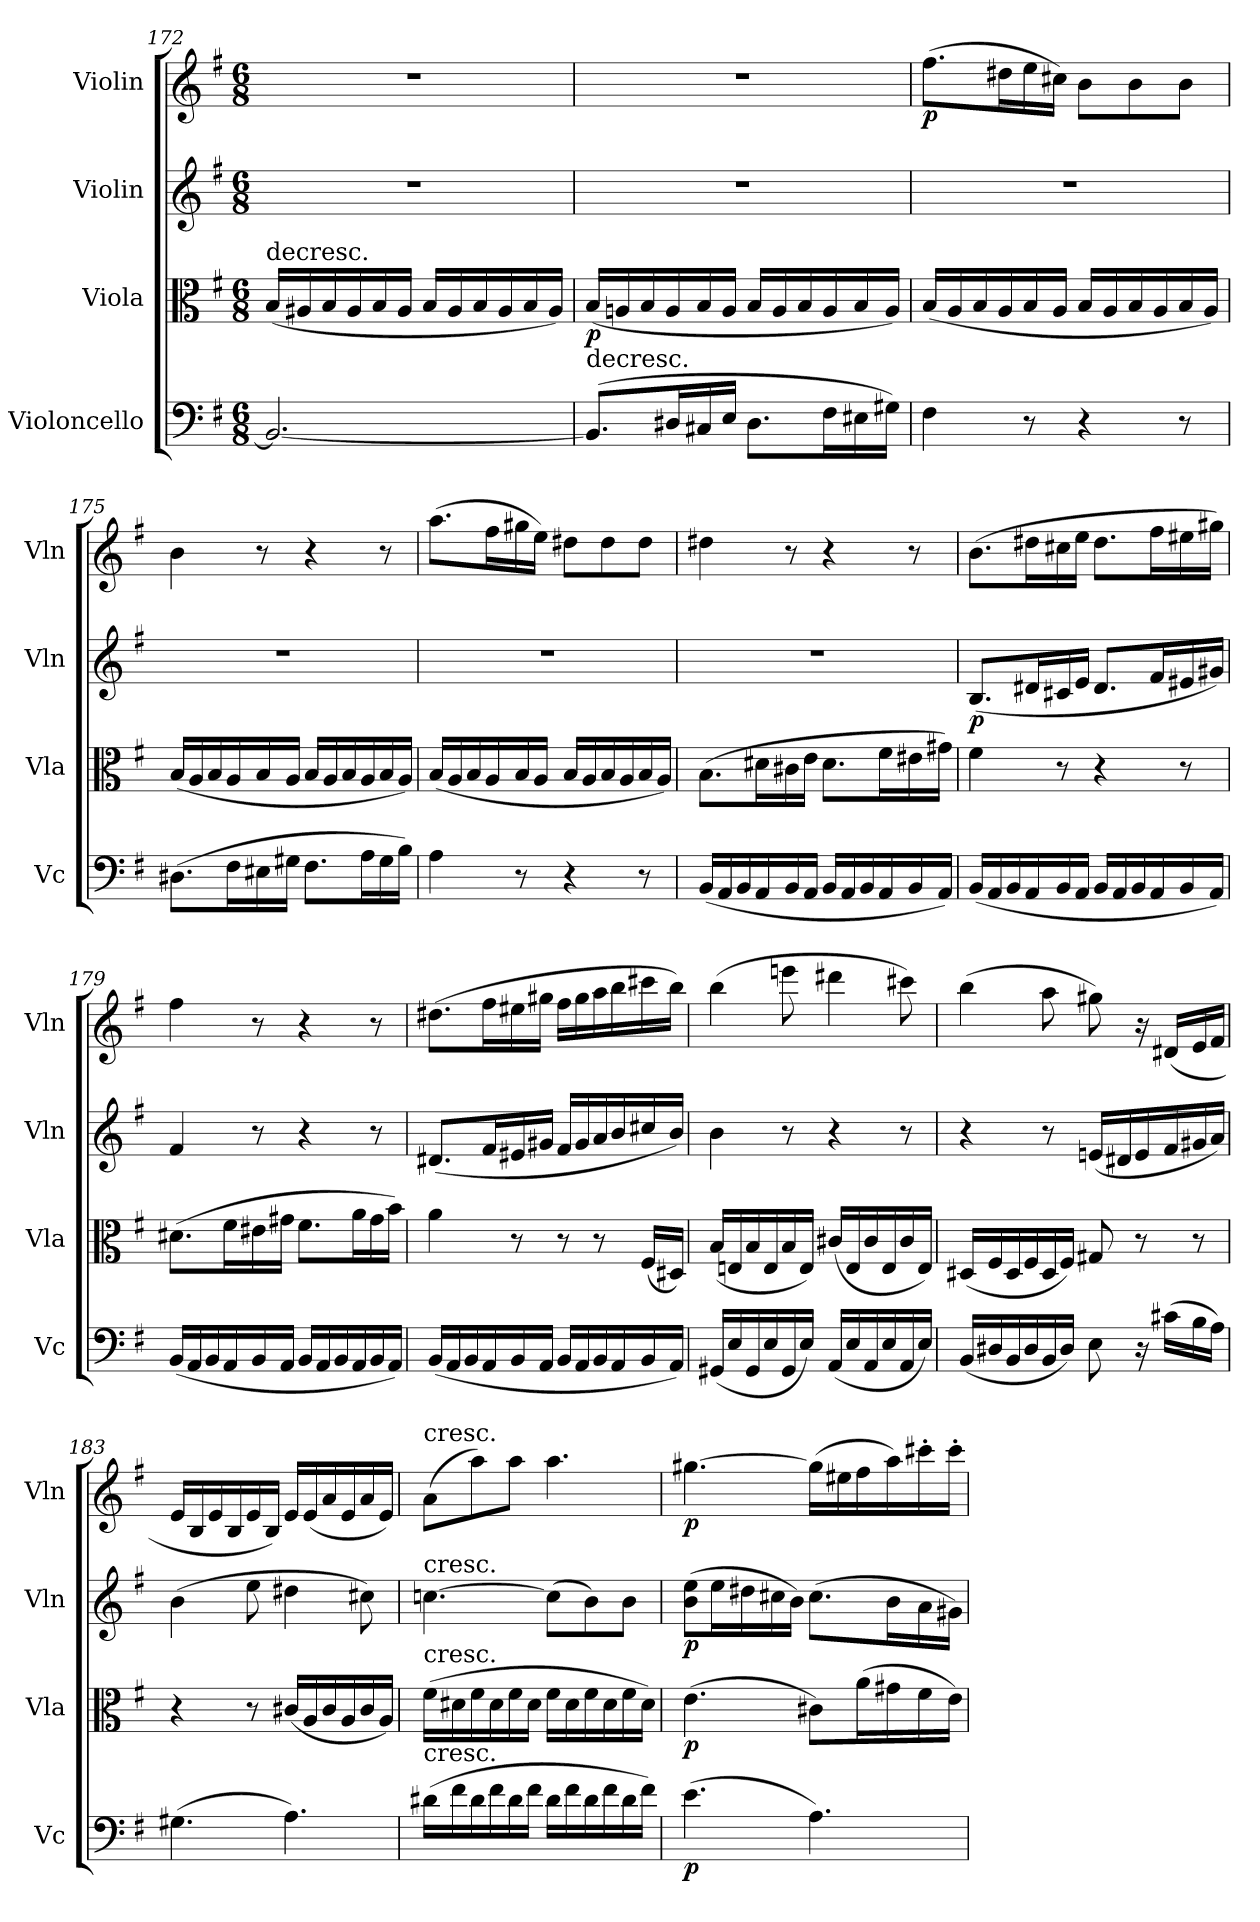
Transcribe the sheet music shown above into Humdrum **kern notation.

**kern	**dynam	**kern	**dynam	**kern	**dynam	**kern	**dynam
*part4	*part4	*part3	*part3	*part2	*part2	*part1	*part1
*staff4	*staff4	*staff3	*staff3	*staff2	*staff2	*staff1	*staff1
*I"Violoncello	*	*I"Viola	*	*I"Violin	*	*I"Violin	*
*I'Vc	*	*I'Vla	*	*I'Vln	*	*I'Vln	*
*clefF4	*	*clefC3	*	*clefG2	*	*clefG2	*
*k[f#]	*	*k[f#]	*	*k[f#]	*	*k[f#]	*
*e:	*	*e:	*	*e:	*	*e:	*
*M6/8	*	*M6/8	*	*M6/8	*	*M6/8	*
=172	=172	=172	=172	=172	=172	=172	=172
!	!	!LO:TX:t=decresc.	!	!	!	!	!
2.BB/_	.	(16B/LL	.	2.r	.	2.r	.
.	.	16A#X/	.	.	.	.	.
.	.	16B/	.	.	.	.	.
.	.	16A#/	.	.	.	.	.
.	.	16B/	.	.	.	.	.
.	.	16A#/JJ	.	.	.	.	.
.	.	16B/LL	.	.	.	.	.
.	.	16A#/	.	.	.	.	.
.	.	16B/	.	.	.	.	.
.	.	16A#/	.	.	.	.	.
.	.	16B/	.	.	.	.	.
.	.	16A#/JJ)	.	.	.	.	.
=173	=173	=173	=173	=173	=173	=173	=173
!LO:TX:t=decresc.	!	!	!	!	!	!	!
(8.BB/L]	.	(16B/LL	p	2.r	.	2.r	.
.	.	16An/	.	.	.	.	.
.	.	16B/	.	.	.	.	.
16D#X/L	.	16A/	.	.	.	.	.
16C#X/	.	16B/	.	.	.	.	.
16E/JJ	.	16A/JJ	.	.	.	.	.
8.D#\L	.	16B/LL	.	.	.	.	.
.	.	16A/	.	.	.	.	.
.	.	16B/	.	.	.	.	.
16F#\L	.	16A/	.	.	.	.	.
16E#X\	.	16B/	.	.	.	.	.
16G#X\JJ)	.	16A/JJ)	.	.	.	.	.
=174	=174	=174	=174	=174	=174	=174	=174
4F#\	.	(16B/LL	.	2.r	.	(8.ff#\L	p
.	.	16A/	.	.	.	.	.
.	.	16B/	.	.	.	.	.
.	.	16A/	.	.	.	16dd#X\L	.
8r	.	16B/	.	.	.	16ee\	.
.	.	16A/JJ	.	.	.	16cc#X\JJ)	.
4r	.	16B/LL	.	.	.	8b\L	.
.	.	16A/	.	.	.	.	.
.	.	16B/	.	.	.	8b\	.
.	.	16A/	.	.	.	.	.
8r	.	16B/	.	.	.	8b\J	.
.	.	16A/JJ)	.	.	.	.	.
=175	=175	=175	=175	=175	=175	=175	=175
(8.D#X\L	.	(16B/LL	.	2.r	.	4b\	.
.	.	16A/	.	.	.	.	.
.	.	16B/	.	.	.	.	.
16F#\L	.	16A/	.	.	.	.	.
16E#X\	.	16B/	.	.	.	8r	.
16G#X\JJ	.	16A/JJ	.	.	.	.	.
8.F#\L	.	16B/LL	.	.	.	4r	.
.	.	16A/	.	.	.	.	.
.	.	16B/	.	.	.	.	.
16A\L	.	16A/	.	.	.	.	.
16G#\	.	16B/	.	.	.	8r	.
16B\JJ)	.	16A/JJ)	.	.	.	.	.
=176	=176	=176	=176	=176	=176	=176	=176
4A\	.	(16B/LL	.	2.r	.	(8.aa\L	.
.	.	16A/	.	.	.	.	.
.	.	16B/	.	.	.	.	.
.	.	16A/	.	.	.	16ff#\L	.
8r	.	16B/	.	.	.	16gg#X\	.
.	.	16A/JJ	.	.	.	16ee\JJ)	.
4r	.	16B/LL	.	.	.	8dd#X\L	.
.	.	16A/	.	.	.	.	.
.	.	16B/	.	.	.	8dd#\	.
.	.	16A/	.	.	.	.	.
8r	.	16B/	.	.	.	8dd#\J	.
.	.	16A/JJ)	.	.	.	.	.
=177	=177	=177	=177	=177	=177	=177	=177
(16BB/LL	.	(8.B\L	.	2.r	.	4dd#X\	.
16AA/	.	.	.	.	.	.	.
16BB/	.	.	.	.	.	.	.
16AA/	.	16d#X\L	.	.	.	.	.
16BB/	.	16c#X\	.	.	.	8r	.
16AA/JJ	.	16e\JJ	.	.	.	.	.
16BB/LL	.	8.d#\L	.	.	.	4r	.
16AA/	.	.	.	.	.	.	.
16BB/	.	.	.	.	.	.	.
16AA/	.	16f#\L	.	.	.	.	.
16BB/	.	16e#X\	.	.	.	8r	.
16AA/JJ)	.	16g#X\JJ)	.	.	.	.	.
=178	=178	=178	=178	=178	=178	=178	=178
(16BB/LL	.	4f#\	.	(8.B/L	p	(8.b\L	.
16AA/	.	.	.	.	.	.	.
16BB/	.	.	.	.	.	.	.
16AA/	.	.	.	16d#X/L	.	16dd#X\L	.
16BB/	.	8r	.	16c#X/	.	16cc#X\	.
16AA/JJ	.	.	.	16e/JJ	.	16ee\JJ	.
16BB/LL	.	4r	.	8.d#/L	.	8.dd#\L	.
16AA/	.	.	.	.	.	.	.
16BB/	.	.	.	.	.	.	.
16AA/	.	.	.	16f#/L	.	16ff#\L	.
16BB/	.	8r	.	16e#X/	.	16ee#X\	.
16AA/JJ)	.	.	.	16g#X/JJ)	.	16gg#X\JJ)	.
=179	=179	=179	=179	=179	=179	=179	=179
(16BB/LL	.	(8.d#X\L	.	4f#/	.	4ff#\	.
16AA/	.	.	.	.	.	.	.
16BB/	.	.	.	.	.	.	.
16AA/	.	16f#\L	.	.	.	.	.
16BB/	.	16e#X\	.	8r	.	8r	.
16AA/JJ	.	16g#X\JJ	.	.	.	.	.
16BB/LL	.	8.f#\L	.	4r	.	4r	.
16AA/	.	.	.	.	.	.	.
16BB/	.	.	.	.	.	.	.
16AA/	.	16a\L	.	.	.	.	.
16BB/	.	16g#\	.	8r	.	8r	.
16AA/JJ)	.	16b\JJ)	.	.	.	.	.
=180	=180	=180	=180	=180	=180	=180	=180
(16BB/LL	.	4a\	.	(8.d#X/L	.	(8.dd#X\L	.
16AA/	.	.	.	.	.	.	.
16BB/	.	.	.	.	.	.	.
16AA/	.	.	.	16f#/L	.	16ff#\L	.
16BB/	.	8r	.	16e#X/	.	16ee#X\	.
16AA/JJ	.	.	.	16g#X/JJ	.	16gg#X\JJ	.
16BB/LL	.	8r	.	16f#/LL	.	16ff#\LL	.
16AA/	.	.	.	16g#/	.	16gg#\	.
16BB/	.	8r	.	16a/	.	16aa\	.
16AA/	.	.	.	16b/	.	16bb\	.
16BB/	.	(16F#/LL	.	16cc#X/	.	16ccc#X\	.
16AA/JJ)	.	16D#X/JJ)	.	16b/JJ)	.	16bb\JJ)	.
=181	=181	=181	=181	=181	=181	=181	=181
(16GG#X/LL	.	(16B/LL	.	4b\	.	(4bb\	.
16E/	.	16En/	.	.	.	.	.
16GG#/	.	16B/	.	.	.	.	.
16E/	.	16E/	.	.	.	.	.
16GG#/	.	16B/	.	8r	.	8eeen\	.
16E/JJ)	.	16E/JJ)	.	.	.	.	.
(16AA/LL	.	(16c#X/LL	.	4r	.	4ddd#X\	.
16E/	.	16E/	.	.	.	.	.
16AA/	.	16c#/	.	.	.	.	.
16E/	.	16E/	.	.	.	.	.
16AA/	.	16c#/	.	8r	.	8ccc#X\)	.
16E/JJ)	.	16E/JJ)	.	.	.	.	.
=182	=182	=182	=182	=182	=182	=182	=182
(16BB/LL	.	(16D#X/LL	.	4r	.	(4bb\	.
16D#X/	.	16F#/	.	.	.	.	.
16BB/	.	16D#/	.	.	.	.	.
16D#/	.	16F#/	.	.	.	.	.
16BB/	.	16D#/	.	8r	.	8aa\	.
16D#/JJ)	.	16F#/JJ)	.	.	.	.	.
8E\	.	8G#X/	.	(16en/LL	.	8gg#X\)	.
.	.	.	.	16d#X/	.	.	.
16r	.	8r	.	16e/	.	16r	.
(16c#X\LL	.	.	.	16f#/	.	(16d#X/LL	.
16B\	.	8r	.	16g#X/	.	16e/	.
16A\JJ)	.	.	.	16a/JJ)	.	16f#/JJ	.
=183	=183	=183	=183	=183	=183	=183	=183
(4.G#X\	.	4r	.	(4b\	.	16e/LL	.
.	.	.	.	.	.	16B/	.
.	.	.	.	.	.	16e/	.
.	.	.	.	.	.	16B/	.
.	.	8r	.	8ee\	.	16e/	.
.	.	.	.	.	.	16B/JJ)	.
4.A\)	.	(16c#X/LL	.	4dd#X\	.	16e/LL	.
.	.	16A/	.	.	.	(16e/	.
.	.	16c#/	.	.	.	16a/	.
.	.	16A/	.	.	.	16e/	.
.	.	16c#/	.	8cc#X\)	.	16a/	.
.	.	16A/JJ)	.	.	.	16e/JJ)	.
=184	=184	=184	=184	=184	=184	=184	=184
!	!	!	!	!	!	!LO:TX:t=cresc.	!
!	!	!	!	!LO:TX:t=cresc.	!	!	!
!	!	!LO:TX:t=cresc.	!	!	!	!	!
!LO:TX:t=cresc.	!	!	!	!	!	!	!
(16d#X\LL	.	(16f#\LL	.	[4.ccn\	.	(8a\L	.
16f#\	.	16d#X\	.	.	.	.	.
16d#\	.	16f#\	.	.	.	8aa\)	.
16f#\	.	16d#\	.	.	.	.	.
16d#\	.	16f#\	.	.	.	8aa\J	.
16f#\JJ	.	16d#\JJ	.	.	.	.	.
16d#\LL	.	16f#\LL	.	(8cc\L]	.	4.aa\	.
16f#\	.	16d#\	.	.	.	.	.
16d#\	.	16f#\	.	8b\)	.	.	.
16f#\	.	16d#\	.	.	.	.	.
16d#\	.	16f#\	.	8b\J	.	.	.
16f#\JJ)	.	16d#\JJ)	.	.	.	.	.
=185	=185	=185	=185	=185	=185	=185	=185
(4.e\	p	(4.e\	p	(8b\ 8ee\L	p	[4.gg#X\	p
.	.	.	.	16ee\L	.	.	.
.	.	.	.	16dd#X\	.	.	.
.	.	.	.	16cc#X\	.	.	.
.	.	.	.	16b\JJ)	.	.	.
4.A\)	.	8c#X\L)	.	(8.cc#\L	.	(16gg#\LL]	.
.	.	.	.	.	.	16ee#X\	.
.	.	(16a\L	.	.	.	16ff#\	.
.	.	16g#X\	.	16b\L	.	16aa\)	.
.	.	16f#\	.	16a\	.	16ccc#X'\	.
.	.	16e\JJ)	.	16g#X\JJ)	.	16ccc#'\JJ	.
=	=	=	=	=	=	=	=
*-	*-	*-	*-	*-	*-	*-	*-
